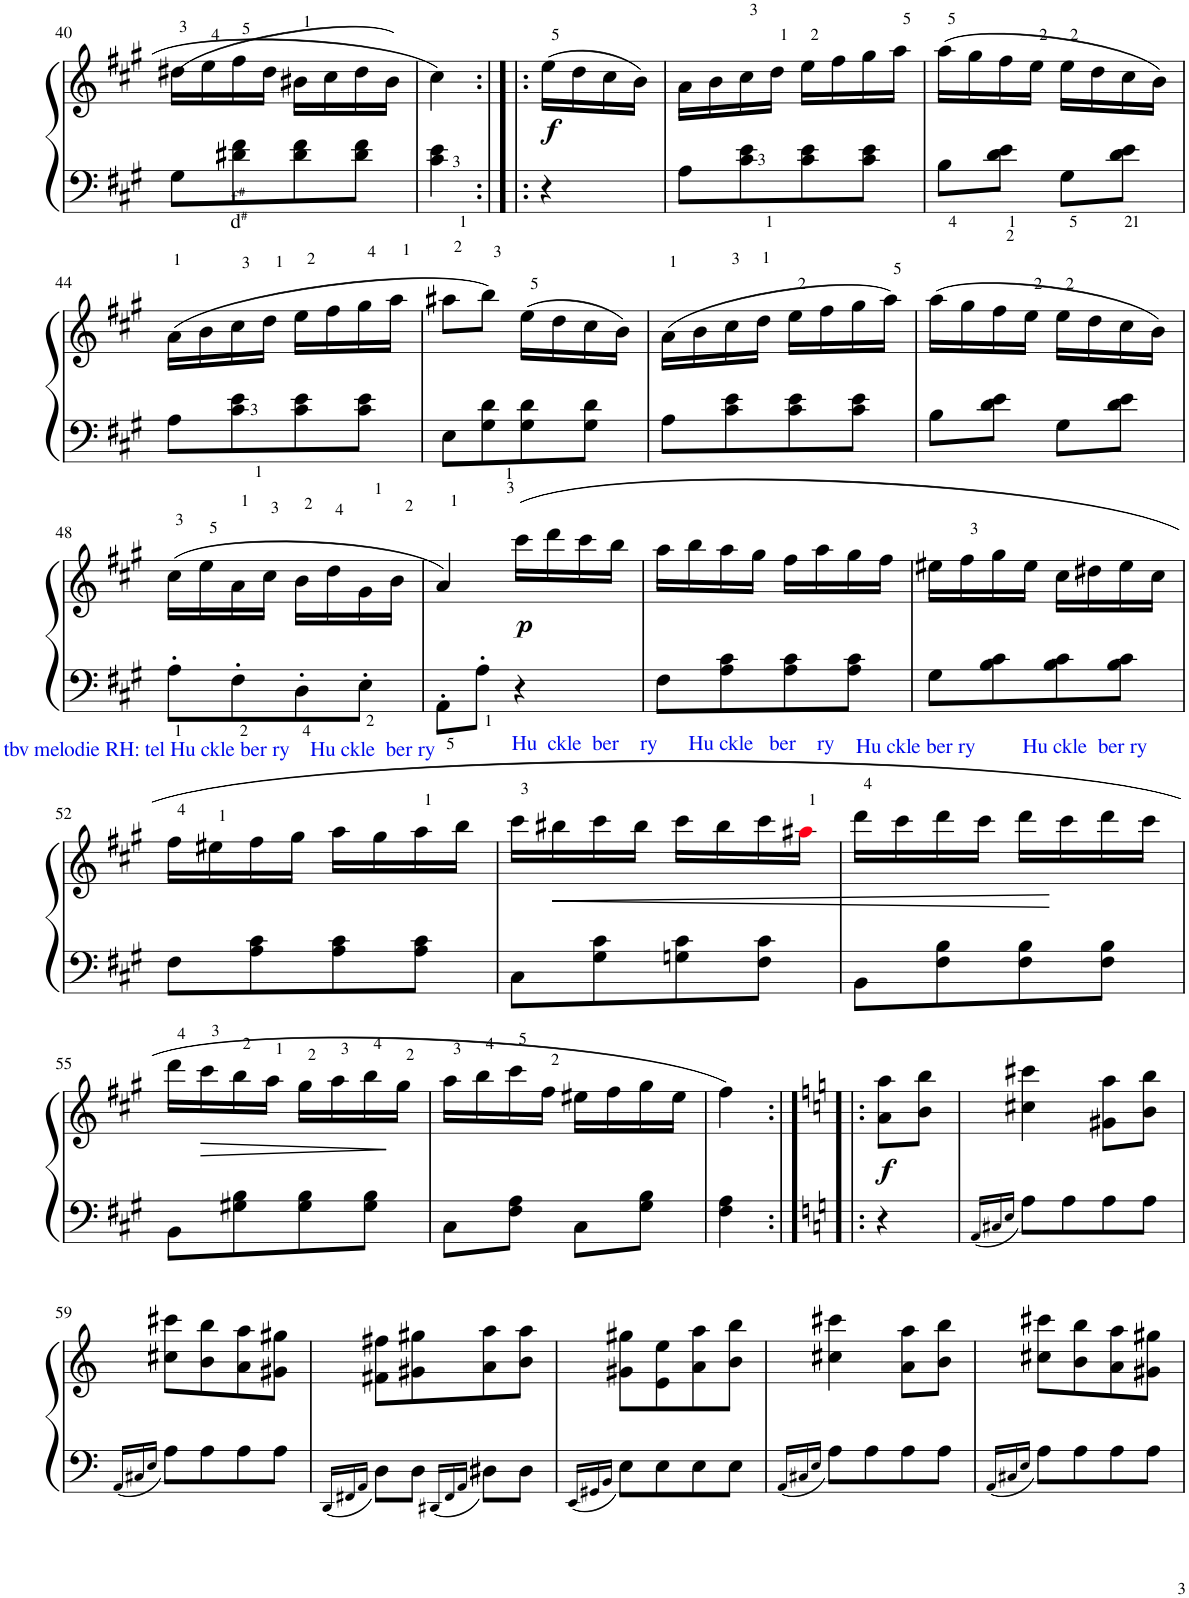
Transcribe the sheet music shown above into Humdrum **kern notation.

**kern	**kern	**dynam
*part1	*part1	*part1
*staff2	*staff1	*staff1/2
*I"Piano	*	*
*I'Pno	*	*
!!LO:PB:g=z
*clefF4	*clefG2	*
*k[f#c#g#]	*k[f#c#g#]	*
*M2/4	*M2/4	*
=40	=40	=40
8G#\L	16dd#X\LL	.
.	16ee\	.
!LO:TX:a:t=f	!	!
!LO:TX:a:t=#	!	!
!LO:TX:a:t=d	!	!
!LO:TX:a:t=#	!	!
8d#X\ 8f#\	16ff#\	.
.	16dd#\JJ	.
8d#\ 8f#\	16b#X\LL	.
.	16cc#\	.
8d#\ 8f#\J	16dd#\	.
.	16b#\JJ	.
=41	=41	=41
4c#\ 4e\	4cc#\	.
=41:|!|:	=41:|!|:	=41:|!|:
!	!	!LO:DY:b
4r	(16ee\LL	f
.	16dd\	.
.	16cc#\	.
.	16b\JJ)	.
=42	=42	=42
8A\L	(16a\LL	.
.	16b\	.
8c#\ 8e\	16cc#\	.
.	16dd\JJ	.
8c#\ 8e\	16ee\LL	.
.	16ff#\	.
8c#\ 8e\J	16gg#\	.
.	16aa\JJ)	.
=43	=43	=43
8B\L	(16aa\LL	.
.	16gg#\	.
8d\ 8e\J	16ff#\	.
.	16ee\JJ	.
8G#\L	16ee\LL	.
.	16dd\	.
8d\ 8e\J	16cc#\	.
.	16b\JJ)	.
!!LO:LB:g=z
=44	=44	=44
8A\L	(16a\LL	.
.	16b\	.
8c#\ 8e\	16cc#\	.
.	16dd\JJ	.
8c#\ 8e\	16ee\LL	.
.	16ff#\	.
8c#\ 8e\J	16gg#\	.
.	16aa\JJ	.
=45	=45	=45
8E\L	8aa#X\L	.
8G#\ 8d\	8bb\J)	.
8G#\ 8d\	(16ee\LL	.
.	16dd\	.
8G#\ 8d\J	16cc#\	.
.	16b\JJ)	.
=46	=46	=46
8A\L	(16a\LL	.
.	16b\	.
8c#\ 8e\	16cc#\	.
.	16dd\JJ	.
8c#\ 8e\	16ee\LL	.
.	16ff#\	.
8c#\ 8e\J	16gg#\	.
.	16aa\JJ)	.
=47	=47	=47
8B\L	(16aa\LL	.
.	16gg#\	.
8d\ 8e\J	16ff#\	.
.	16ee\JJ	.
8G#\L	16ee\LL	.
.	16dd\	.
8d\ 8e\J	16cc#\	.
.	16b\JJ)	.
!!LO:LB:g=z
=48	=48	=48
8A'\L	(16cc#\LL	.
.	16ee\	.
8F#'\	16a\	.
.	16cc#\JJ	.
8D'\	16b\LL	.
.	16dd\	.
8E'\J	16g#\	.
.	16b\JJ	.
=49	=49	=49
8AA'\L	4a/)	.
8A'\J	.	.
!	!	!LO:DY:b
4r	(16ccc#\LL	p
.	16ddd\	.
.	16ccc#\	.
.	16bb\JJ	.
=50	=50	=50
8F#\L	16aa\LL	.
.	16bb\	.
8A\ 8c#\	16aa\	.
.	16gg#\JJ	.
8A\ 8c#\	16ff#\LL	.
.	16aa\	.
8A\ 8c#\J	16gg#\	.
.	16ff#\JJ	.
=51	=51	=51
8G#\L	16ee#X\LL	.
.	16ff#\	.
8B\ 8c#\	16gg#\	.
.	16ee#\JJ	.
8B\ 8c#\	16cc#\LL	.
.	16dd#X\	.
8B\ 8c#\J	16ee#\	.
.	16cc#\JJ	.
!!LO:LB:g=z
=52	=52	=52
!	!LO:TX:a:color=#000AEB:t=tbv melodie RH&colon; tel Hu ckle ber ry    Hu ckle  ber ry	!
8F#\L	16ff#\LL	.
.	16ee#X\	.
8A\ 8c#\	16ff#\	.
.	16gg#\JJ	.
8A\ 8c#\	16aa\LL	.
.	16gg#\	.
8A\ 8c#\J	16aa\	.
.	16bb\JJ	.
=53	=53	=53
!	!LO:TX:a:color=#000AEB:t=Hu  ckle  ber    ry      Hu ckle   ber    ry	!
8C#\L	16ccc#\LL	.
!	!	!LO:HP:b
.	16bb#X\	<
8G#\ 8c#\	16ccc#\	.
.	16bb#\JJ	.
8Gn\ 8c#\	16ccc#\LL	.
.	16bb#\	.
8F#\ 8c#\J	16ccc#\	.
.	16aa#Xi\JJ	.
=54	=54	=54
!	!LO:TX:a:color=#000AEA:t=Hu ckle ber ry         Hu ckle  ber ry	!
8BB\L	16ddd\LL	.
.	16ccc#\	.
8F#\ 8B\	16ddd\	.
.	16ccc#\JJ	.
8F#\ 8B\	16ddd\LL	.
.	16ccc#\	[
8F#\ 8B\J	16ddd\	.
.	16ccc#\JJ	.
!!LO:LB:g=z
=55	=55	=55
8BB\L	16ddd\LL	.
!	!	!LO:HP:b
.	16ccc#\	>
8G#X\ 8B\	16bb\	.
.	16aa\JJ	.
8G#\ 8B\	16gg#\LL	.
.	16aa\	.
8G#\ 8B\J	16bb\	.
.	16gg#\JJ	]
=56	=56	=56
8C#\L	16aa\LL	.
.	16bb\	.
8F#\ 8A\J	16ccc#\	.
.	16ff#\JJ	.
8C#\L	16ee#X\LL	.
.	16ff#\	.
8G#\ 8B\J	16gg#\	.
.	16ee#\JJ	.
=57	=57	=57
4F#\ 4A\	4ff#\)	.
=57:|!|:	=57:|!|:	=57:|!|:
*k[]	*k[]	*
!	!	!LO:DY:b
4r	8a\ 8aa\L	f
.	8b\ 8bb\J	.
=58	=58	=58
16qAA/LL	.	.
16qC#X/	.	.
16qE/JJ	.	.
8A\L	4cc#X\ 4ccc#X\	.
8A\	.	.
8A\	8g#X\ 8aa\L	.
8A\J	8b\ 8bb\J	.
!!LO:LB:g=z
=59	=59	=59
*k[]	*k[]	*
16qAA/LL	.	.
16qC#X/	.	.
16qE/JJ	.	.
8A\L	8cc#X\ 8ccc#X\L	.
8A\	8b\ 8bb\	.
8A\	8a\ 8aa\	.
8A\J	8g#X\ 8gg#X\J	.
=60	=60	=60
16qDD/LL	.	.
16qFF#X/	.	.
16qAA/JJ	.	.
8D\L	8f#X\ 8ff#X\L	.
8D\J	8g#X\ 8gg#X\	.
16qDD#X/LL	.	.
16qFF#/	.	.
16qAA/JJ	.	.
8D#X\L	8a\ 8aa\	.
8D#\J	8b\ 8aa\J	.
=61	=61	=61
16qEE/LL	.	.
16qGG#X/	.	.
16qBB/JJ	.	.
8E\L	8g#X\ 8gg#X\L	.
8E\	8e\ 8ee\	.
8E\	8a\ 8aa\	.
8E\J	8b\ 8bb\J	.
=62	=62	=62
16qAA/LL	.	.
16qC#X/	.	.
16qE/JJ	.	.
8A\L	4cc#X\ 4ccc#X\	.
8A\	.	.
8A\	8a\ 8aa\L	.
8A\J	8b\ 8bb\J	.
=63	=63	=63
16qAA/LL	.	.
16qC#X/	.	.
16qE/JJ	.	.
8A\L	8cc#X\ 8ccc#X\L	.
8A\	8b\ 8bb\	.
8A\	8a\ 8aa\	.
8A\J	8g#X\ 8gg#X\J	.
=	=	=
*-	*-	*-
